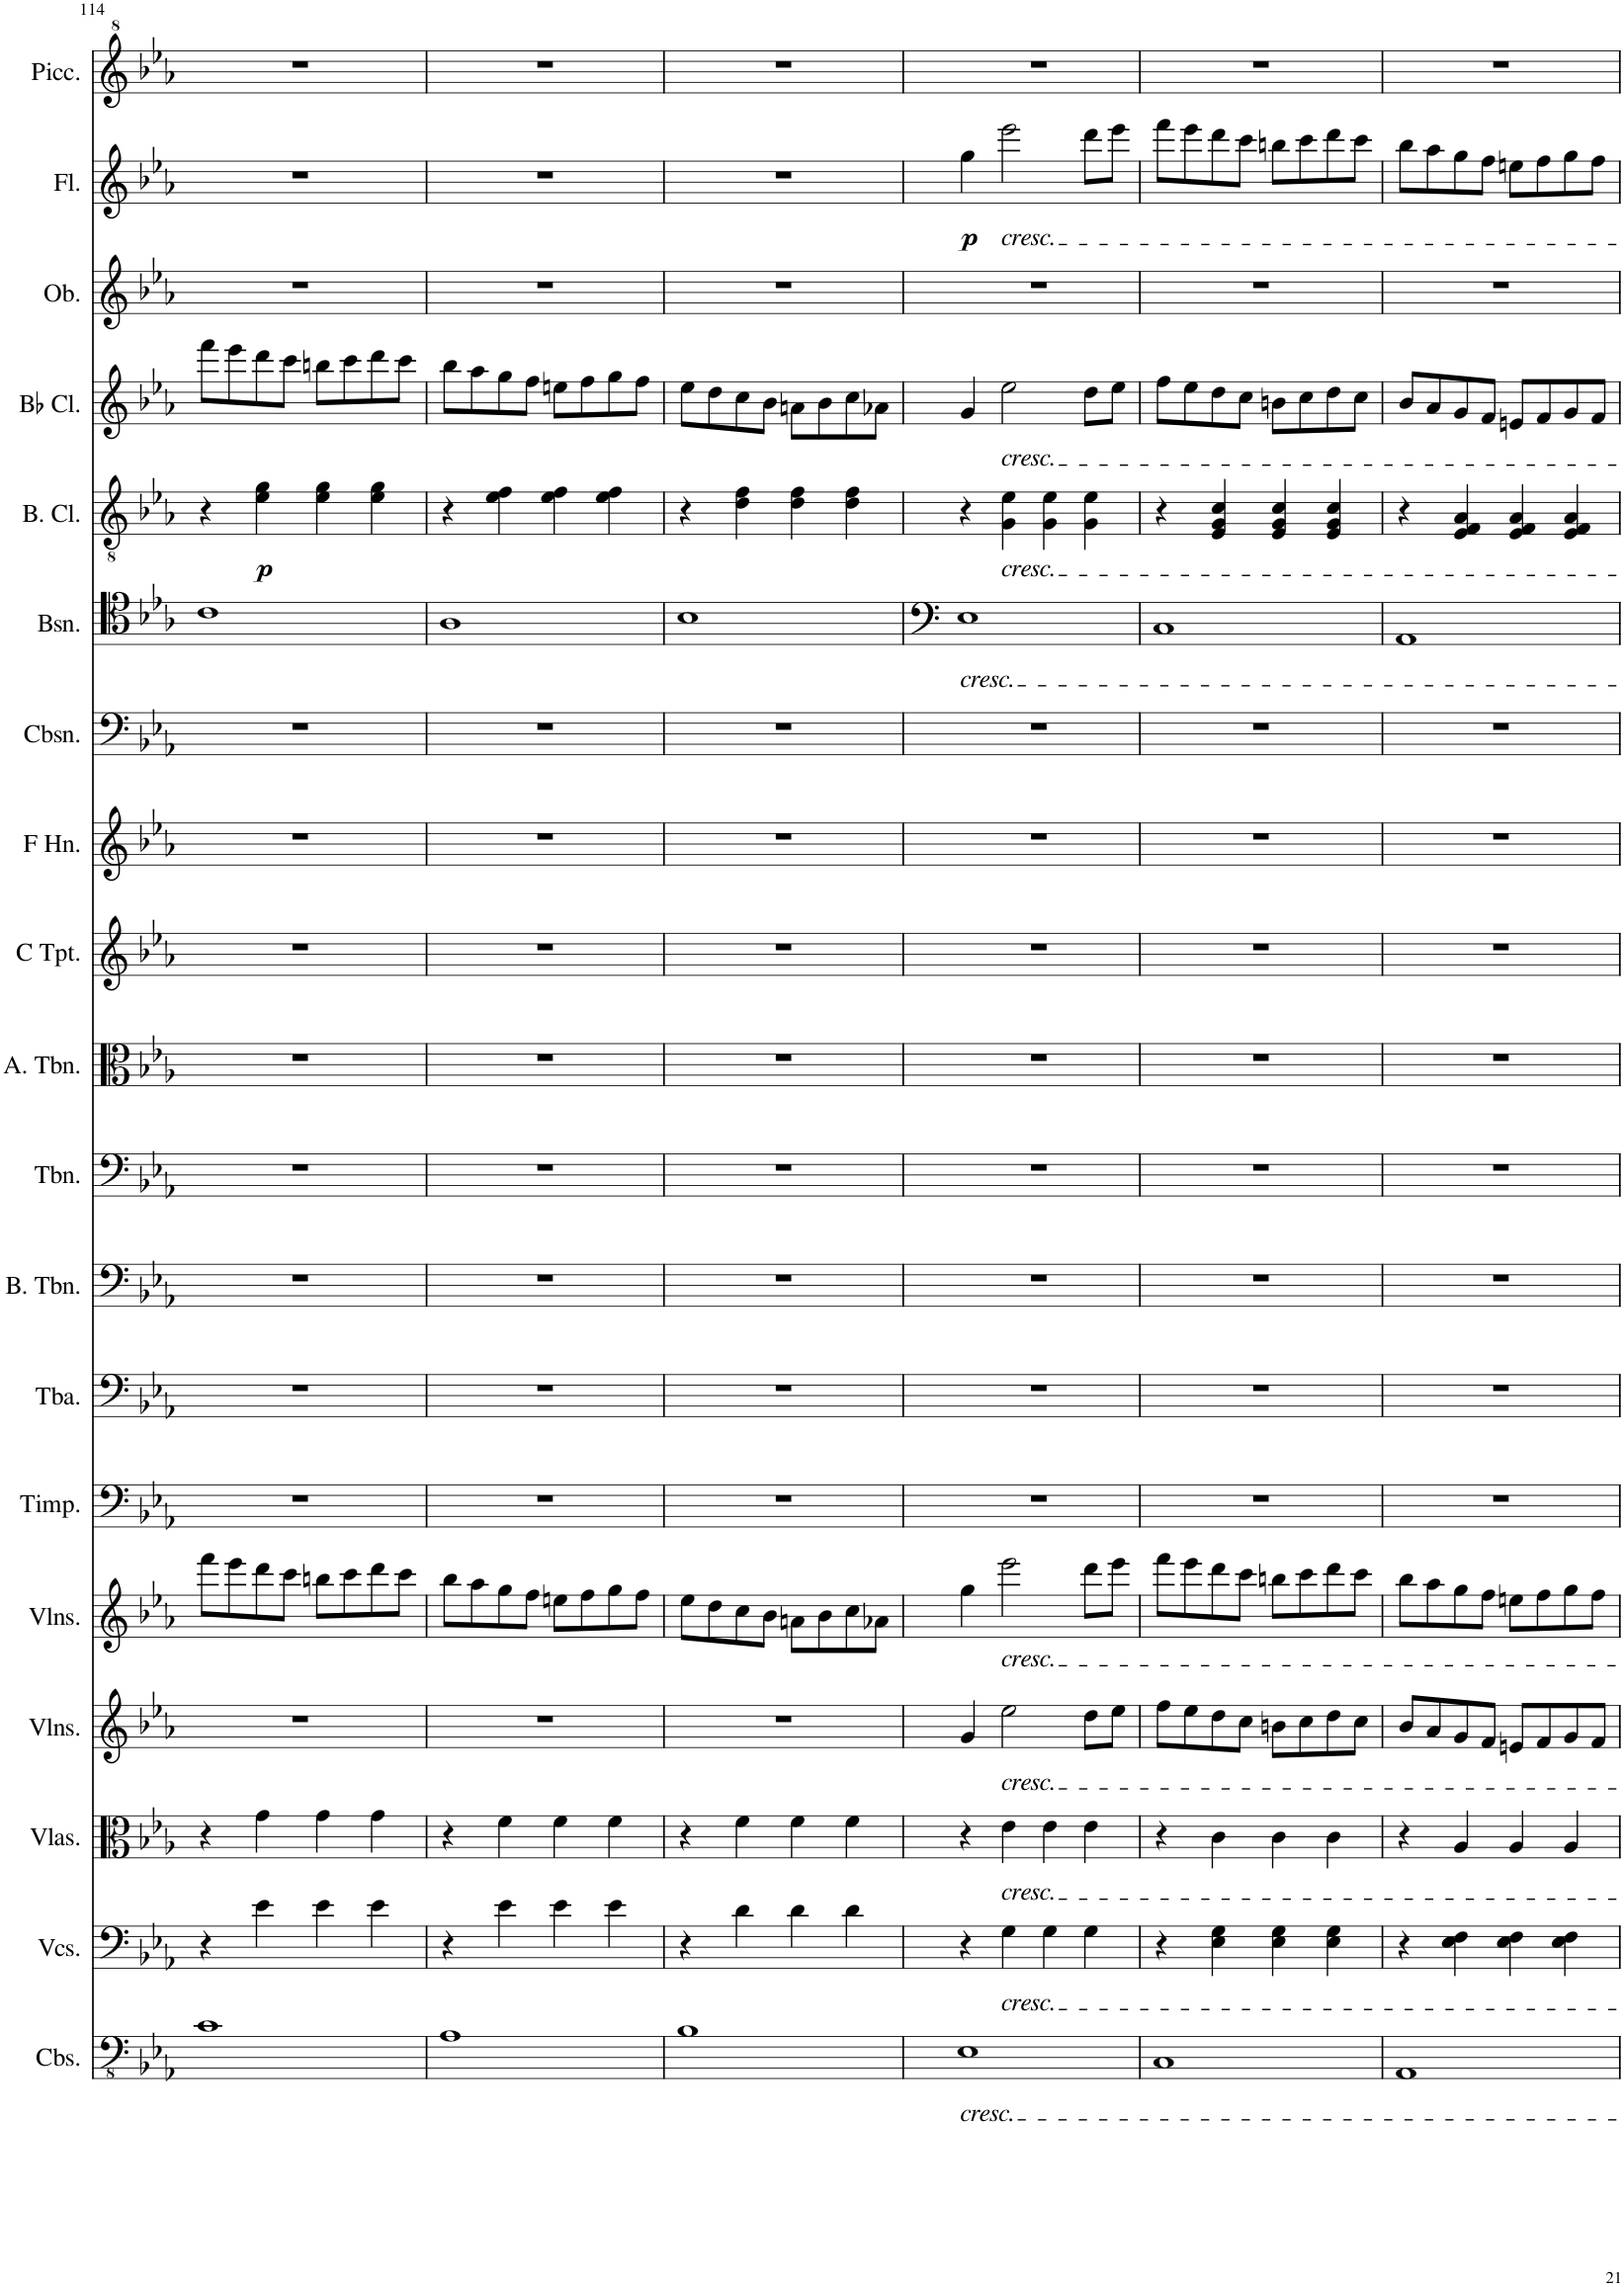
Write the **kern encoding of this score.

**kern	**kern	**kern	**kern	**kern	**kern	**kern	**kern	**kern	**kern	**kern	**kern	**kern	**kern	**kern	**dynam	**kern	**kern	**kern	**dynam	**kern
*part19	*part18	*part17	*part16	*part15	*part14	*part13	*part12	*part11	*part10	*part9	*part8	*part7	*part6	*part5	*part5	*part4	*part3	*part2	*part2	*part1
*staff19	*staff18	*staff17	*staff16	*staff15	*staff14	*staff13	*staff12	*staff11	*staff10	*staff9	*staff8	*staff7	*staff6	*staff5	*staff5	*staff4	*staff3	*staff2	*staff2	*staff1
*I"Contrabasses	*I"Violoncellos	*I"Violas	*I"Violins	*I"Violins	*I"Timpani	*I"Tuba	*I"Bass Trombone	*I"Trombone	*I"Alto Trombone	*I"C Trumpet	*I"Horn in F	*I"Contrabassoon	*I"Bassoon	*I"Bass Clarinet	*	*I"Bb Clarinet	*I"Oboe	*I"Flute	*	*I"Piccolo
*I'Cbs.	*I'Vcs.	*I'Vlas.	*I'Vlns.	*I'Vlns.	*I'Timp.	*I'Tba.	*I'B. Tbn.	*I'Tbn.	*I'A. Tbn.	*I'C Tpt.	*	*I'Cbsn.	*I'Bsn.	*I'B. Cl.	*	*I'Bb Cl.	*I'Ob.	*I'Fl.	*	*I'Picc.
!!LO:PB:g=z
*clefFv4	*clefF4	*clefC3	*clefG2	*clefG2	*clefF4	*clefF4	*clefF4	*clefF4	*clefC3	*clefG2	*clefG2	*clefF4	*clefC4	*clefGv2	*	*clefG2	*clefG2	*clefG2	*	*clefG^2
*	*	*	*	*	*	*	*	*	*	*	*ITrd4c7	*	*	*ITrd8c14	*	*ITrd1c2	*	*	*	*ITrd-7c-12
*k[b-e-a-]	*k[b-e-a-]	*k[b-e-a-]	*k[b-e-a-]	*k[b-e-a-]	*k[b-e-a-]	*k[b-e-a-]	*k[b-e-a-]	*k[b-e-a-]	*k[b-e-a-]	*k[b-e-a-]	*k[b-e-a-]	*k[b-e-a-]	*k[b-e-a-]	*k[b-e-a-]	*	*k[b-e-a-]	*k[b-e-a-]	*k[b-e-a-]	*	*k[b-e-a-]
*M2/2	*M2/2	*M2/2	*M2/2	*M2/2	*M2/2	*M2/2	*M2/2	*M2/2	*M2/2	*M2/2	*M2/2	*M2/2	*M2/2	*M2/2	*	*M2/2	*M2/2	*M2/2	*	*M2/2
*met(c|)	*met(c|)	*met(c|)	*met(c|)	*met(c|)	*met(c|)	*met(c|)	*met(c|)	*met(c|)	*met(c|)	*met(c|)	*met(c|)	*met(c|)	*met(c|)	*met(c|)	*	*met(c|)	*met(c|)	*met(c|)	*	*met(c|)
=114	=114	=114	=114	=114	=114	=114	=114	=114	=114	=114	=114	=114	=114	=114	=114	=114	=114	=114	=114	=114
1C	4r	4r	1r	8fff\L	1r	1r	1r	1r	1r	1r	1r	1r	1c	4r	.	8fff\L	1r	1r	.	1r
.	.	.	.	8eee-\	.	.	.	.	.	.	.	.	.	.	.	8eee-\	.	.	.	.
!	!	!	!	!	!	!	!	!	!	!	!	!	!	!	!LO:DY:b	!	!	!	!	!
.	4e-\	4g\	.	8ddd\	.	.	.	.	.	.	.	.	.	4e-\ 4g\	p	8ddd\	.	.	.	.
.	.	.	.	8ccc\J	.	.	.	.	.	.	.	.	.	.	.	8ccc\J	.	.	.	.
.	4e-\	4g\	.	8bbn\L	.	.	.	.	.	.	.	.	.	4e-\ 4g\	.	8bbn\L	.	.	.	.
.	.	.	.	8ccc\	.	.	.	.	.	.	.	.	.	.	.	8ccc\	.	.	.	.
.	4e-\	4g\	.	8ddd\	.	.	.	.	.	.	.	.	.	4e-\ 4g\	.	8ddd\	.	.	.	.
.	.	.	.	8ccc\J	.	.	.	.	.	.	.	.	.	.	.	8ccc\J	.	.	.	.
=115	=115	=115	=115	=115	=115	=115	=115	=115	=115	=115	=115	=115	=115	=115	=115	=115	=115	=115	=115	=115
1AA-	4r	4r	1r	8bb-\L	1r	1r	1r	1r	1r	1r	1r	1r	1A-	4r	.	8bb-\L	1r	1r	.	1r
.	.	.	.	8aa-\	.	.	.	.	.	.	.	.	.	.	.	8aa-\	.	.	.	.
.	4e-\	4f\	.	8gg\	.	.	.	.	.	.	.	.	.	4e-\ 4f\	.	8gg\	.	.	.	.
.	.	.	.	8ff\J	.	.	.	.	.	.	.	.	.	.	.	8ff\J	.	.	.	.
.	4e-\	4f\	.	8een\L	.	.	.	.	.	.	.	.	.	4e-\ 4f\	.	8een\L	.	.	.	.
.	.	.	.	8ff\	.	.	.	.	.	.	.	.	.	.	.	8ff\	.	.	.	.
.	4e-\	4f\	.	8gg\	.	.	.	.	.	.	.	.	.	4e-\ 4f\	.	8gg\	.	.	.	.
.	.	.	.	8ff\J	.	.	.	.	.	.	.	.	.	.	.	8ff\J	.	.	.	.
=116	=116	=116	=116	=116	=116	=116	=116	=116	=116	=116	=116	=116	=116	=116	=116	=116	=116	=116	=116	=116
1BB-	4r	4r	1r	8ee-\L	1r	1r	1r	1r	1r	1r	1r	1r	1B-	4r	.	8ee-\L	1r	1r	.	1r
.	.	.	.	8dd\	.	.	.	.	.	.	.	.	.	.	.	8dd\	.	.	.	.
.	4d\	4f\	.	8cc\	.	.	.	.	.	.	.	.	.	4d\ 4f\	.	8cc\	.	.	.	.
.	.	.	.	8b-\J	.	.	.	.	.	.	.	.	.	.	.	8b-\J	.	.	.	.
.	4d\	4f\	.	8an\L	.	.	.	.	.	.	.	.	.	4d\ 4f\	.	8an\L	.	.	.	.
.	.	.	.	8b-\	.	.	.	.	.	.	.	.	.	.	.	8b-\	.	.	.	.
.	4d\	4f\	.	8cc\	.	.	.	.	.	.	.	.	.	4d\ 4f\	.	8cc\	.	.	.	.
.	.	.	.	8a-X\J	.	.	.	.	.	.	.	.	.	.	.	8a-X\J	.	.	.	.
=117	=117	=117	=117	=117	=117	=117	=117	=117	=117	=117	=117	=117	=117	=117	=117	=117	=117	=117	=117	=117
!	!	!	!	!	!	!	!	!	!	!	!	!	!LO:TX:b:i:t=cresc.	!	!	!	!	!	!	!
!LO:TX:b:i:t=cresc.	!	!	!	!	!	!	!	!	!	!	!	!	!	!	!	!	!	!	!	!
!	!	!	!	!	!	!	!	!	!	!	!	!	!	!	!	!	!	!	!LO:DY:b	!
1EE-	4r	4r	4g/	4gg\	1r	1r	1r	1r	1r	1r	1r	1r	1E-	4r	.	4g/	1r	4gg\	p	1r
!	!	!	!	!	!	!	!	!	!	!	!	!	!	!	!	!	!	!LO:TX:b:i:t=cresc.	!	!
!	!	!	!	!	!	!	!	!	!	!	!	!	!	!	!	!LO:TX:b:i:t=cresc.	!	!	!	!
!	!	!	!	!	!	!	!	!	!	!	!	!	!	!LO:TX:b:i:t=cresc.	!	!	!	!	!	!
!	!	!	!	!LO:TX:b:i:t=cresc.	!	!	!	!	!	!	!	!	!	!	!	!	!	!	!	!
!	!	!	!LO:TX:b:i:t=cresc.	!	!	!	!	!	!	!	!	!	!	!	!	!	!	!	!	!
!	!	!LO:TX:b:i:t=cresc.	!	!	!	!	!	!	!	!	!	!	!	!	!	!	!	!	!	!
!	!LO:TX:b:i:t=cresc.	!	!	!	!	!	!	!	!	!	!	!	!	!	!	!	!	!	!	!
.	4G\	4e-\	2ee-\	2eee-\	.	.	.	.	.	.	.	.	.	4G\ 4e-\	.	2ee-\	.	2eee-\	.	.
.	4G\	4e-\	.	.	.	.	.	.	.	.	.	.	.	4G\ 4e-\	.	.	.	.	.	.
.	4G\	4e-\	8dd\L	8ddd\L	.	.	.	.	.	.	.	.	.	4G\ 4e-\	.	8dd\L	.	8ddd\L	.	.
.	.	.	8ee-\J	8eee-\J	.	.	.	.	.	.	.	.	.	.	.	8ee-\J	.	8eee-\J	.	.
=118	=118	=118	=118	=118	=118	=118	=118	=118	=118	=118	=118	=118	=118	=118	=118	=118	=118	=118	=118	=118
1CC	4r	4r	8ff\L	8fff\L	1r	1r	1r	1r	1r	1r	1r	1r	1C	4r	.	8ff\L	1r	8fff\L	.	1r
.	.	.	8ee-\	8eee-\	.	.	.	.	.	.	.	.	.	.	.	8ee-\	.	8eee-\	.	.
.	4E-\ 4G\	4c\	8dd\	8ddd\	.	.	.	.	.	.	.	.	.	4E-/ 4G/ 4c/	.	8dd\	.	8ddd\	.	.
.	.	.	8cc\J	8ccc\J	.	.	.	.	.	.	.	.	.	.	.	8cc\J	.	8ccc\J	.	.
.	4E-\ 4G\	4c\	8bn\L	8bbn\L	.	.	.	.	.	.	.	.	.	4E-/ 4G/ 4c/	.	8bn\L	.	8bbn\L	.	.
.	.	.	8cc\	8ccc\	.	.	.	.	.	.	.	.	.	.	.	8cc\	.	8ccc\	.	.
.	4E-\ 4G\	4c\	8dd\	8ddd\	.	.	.	.	.	.	.	.	.	4E-/ 4G/ 4c/	.	8dd\	.	8ddd\	.	.
.	.	.	8cc\J	8ccc\J	.	.	.	.	.	.	.	.	.	.	.	8cc\J	.	8ccc\J	.	.
=119	=119	=119	=119	=119	=119	=119	=119	=119	=119	=119	=119	=119	=119	=119	=119	=119	=119	=119	=119	=119
1AAA-	4r	4r	8b-/L	8bb-\L	1r	1r	1r	1r	1r	1r	1r	1r	1AA-	4r	.	8b-/L	1r	8bb-\L	.	1r
.	.	.	8a-/	8aa-\	.	.	.	.	.	.	.	.	.	.	.	8a-/	.	8aa-\	.	.
.	4E-\ 4F\	4A-/	8g/	8gg\	.	.	.	.	.	.	.	.	.	4E-/ 4F/ 4A-/	.	8g/	.	8gg\	.	.
.	.	.	8f/J	8ff\J	.	.	.	.	.	.	.	.	.	.	.	8f/J	.	8ff\J	.	.
.	4E-\ 4F\	4A-/	8en/L	8een\L	.	.	.	.	.	.	.	.	.	4E-/ 4F/ 4A-/	.	8en/L	.	8een\L	.	.
.	.	.	8f/	8ff\	.	.	.	.	.	.	.	.	.	.	.	8f/	.	8ff\	.	.
.	4E-\ 4F\	4A-/	8g/	8gg\	.	.	.	.	.	.	.	.	.	4E-/ 4F/ 4A-/	.	8g/	.	8gg\	.	.
.	.	.	8f/J	8ff\J	.	.	.	.	.	.	.	.	.	.	.	8f/J	.	8ff\J	.	.
=	=	=	=	=	=	=	=	=	=	=	=	=	=	=	=	=	=	=	=	=
*-	*-	*-	*-	*-	*-	*-	*-	*-	*-	*-	*-	*-	*-	*-	*-	*-	*-	*-	*-	*-
